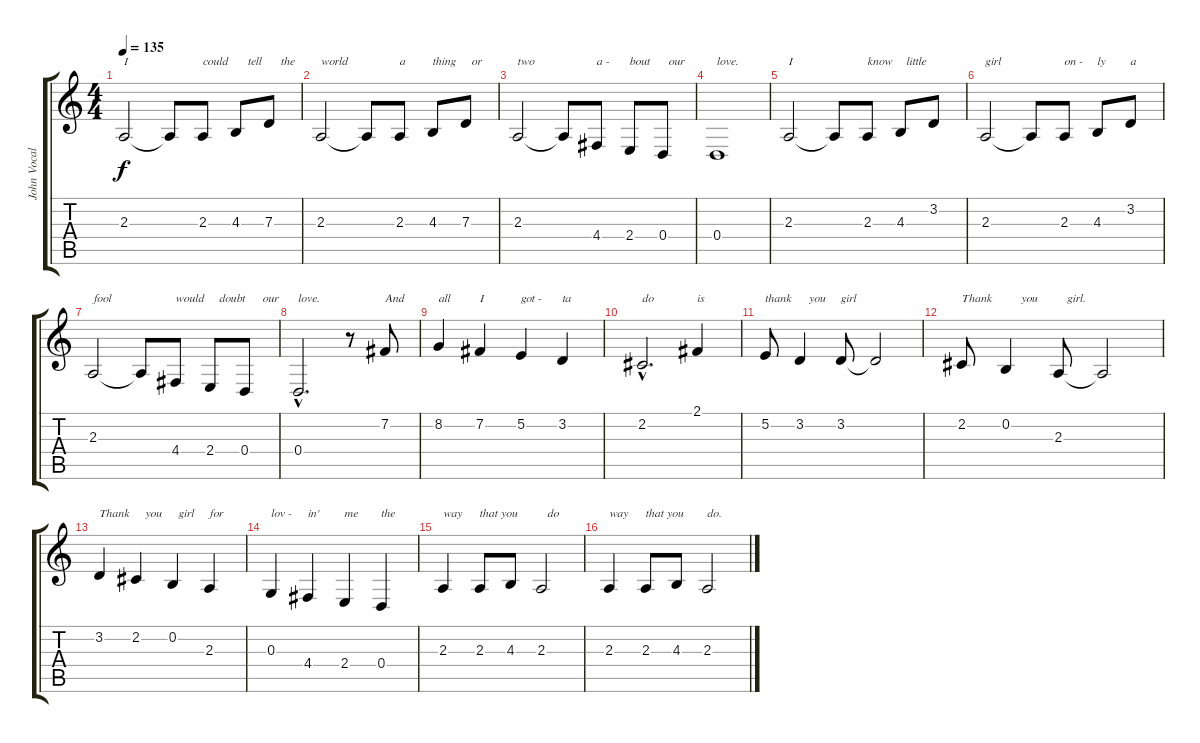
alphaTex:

\track ("John Vocal" "John Vocal") {instrument clarinet}
\staff {score tabs}
\tuning (E4 B3 G3 D3 A2 E2) {hide}
\ts (4 4)
\tempo 135
\clef g2
\ks c
2.3.2{txt "I" dy f} 2.3{t}.8 2.3.8{txt "could"} 4.3.8{txt "    tell"} 7.3.8{txt "    the"} |
2.3.2{txt "world"} 2.3{t}.8 2.3.8{txt "a"} 4.3.8{txt "thing"} 7.3.8{txt "  or"} |
2.3.2{txt "two"} 2.3{t}.8 4.4.8{txt "a -"} 2.4.8{txt "bout"} 0.4.8{txt "  our"} |
0.4.1{txt "love."} |
2.3.2{txt "I"} 2.3{t}.8 2.3.8{txt "know"} 4.3.8{txt "  little"} 3.2.8 |
2.3.2{txt "girl"} 2.3{t}.8 2.3.8{txt "on -"} 4.3.8{txt "ly "} 3.2.8{txt "a"} |
2.3.2{txt "fool"} 2.3{t}.8 4.4.8{txt "would"} 2.4.8{txt "   doubt"} 0.4.8{txt "      our"} |
0.4{hac}.2{d txt "love."} r.8 7.2.8{txt "And"} |
8.2.4{txt "all"} 7.2.4{txt "I"} 5.2.4{txt "got -"} 3.2.4{txt "ta"} |
2.2{hac}.2{d txt "do"} 2.1.4{txt "is"} |
5.2.8{txt "thank"} 3.2.4{txt "   you"} 3.2.8{txt "girl"} 3.2{t}.2 |
2.2.8{txt "Thank"} 0.2.4{txt "     you"} 2.3.8{txt "   girl."} 2.3{t}.2 |
3.2.4{txt "Thank"} 2.2.4{txt "   you"} 0.2.4{txt "  girl "} 2.3.4{txt "for"} |
0.3.4{txt "lov -"} 4.4.4{txt "in'"} 2.4.4{txt "me"} 0.4.4{txt "the"} |
2.3.4{txt "way"} 2.3.8{txt "that you"} 4.3.8 2.3.2{txt "  do"} |
2.3.4{txt "way"} 2.3.8{txt "that you"} 4.3.8 2.3.2{txt "do."}
